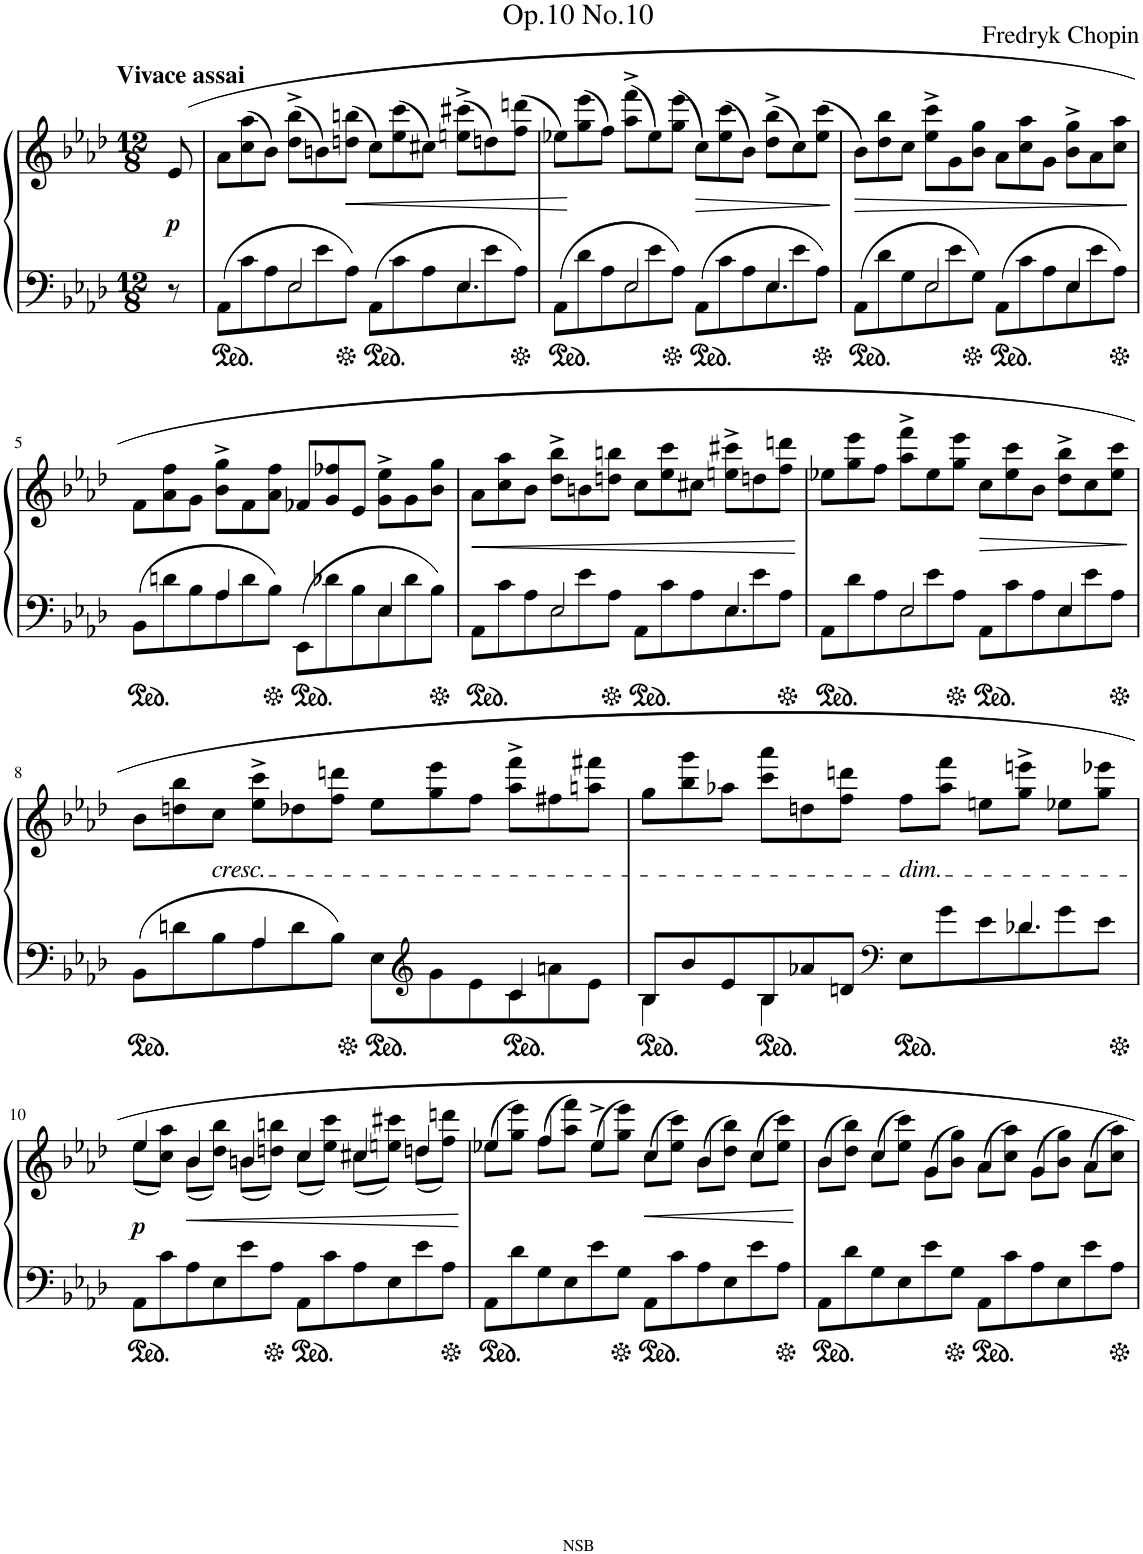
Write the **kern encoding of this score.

**kern	**kern	**dynam
*part1	*part1	*part1
*staff2	*staff1	*staff1/2
*I"피아노	*	*
*clefF4	*clefG2	*
*k[b-e-a-d-]	*k[b-e-a-d-]	*
*M12/8	*M12/8	*
=1	=1	=1
!	!LO:TX:a:B:t=Vivace assai	!
!	!	!LO:DY:b
8r	8e-~/	p
=2	=2	=2
*^	*	*
8AA-\L	4.ryy	8a-\L	.
8c\	.	(8cc\ 8aa-\	.
8A-\	.	8b-\J)	.
8E-\	2E-/	(8dd-\^ 8bb-\^L	.
8e-\	.	8bn\)	.
!	!	!	!LO:HP:b
8A-\J	.	(8ddn\ 8bbn\J	<
8AA-\L	.	8cc\L)	.
8c\	4ryy	(8ee-\ 8ccc\	.
8A-\	.	8cc#X\J)	.
8E-\	4.E-/	(8een\^ 8ccc#X\^L	.
8e-\	.	8ddn\)	.
8A-\J	.	(8ff\ 8dddn\J	.
=3	=3	=3	=3
8AA-\L	4.ryy	8ee-X\L)	.
8d-\	.	(8gg\ 8eee-\	[
8A-\	.	8ff\J)	.
8E-\	2E-/	(8aa-\^ 8fff\^L	.
8e-\	.	8ee-\)	.
8A-\J	.	(8gg\ 8eee-\J	.
!	!	!	!LO:HP:b
8AA-\L	.	8cc\L)	>
8c\	4ryy	(8ee-\ 8ccc\	.
8A-\	.	8b-\J)	.
8E-\	4.E-/	(8dd-\^ 8bb-\^L	.
8e-\	.	8cc\)	.
8A-\J	.	(8ee-\ 8ccc\J	.
*v	*v	*	*
.	.	]
=4	=4	=4
*^	*	*
!	!	!	!LO:HP:b
8AA-\L	4.ryy	8b-\L)	>
8d-\	.	8dd-\ 8bb-\	.
8G\	.	8cc\J	.
8E-\	2E-/	8ee-\^ 8ccc\^L	.
8e-\	.	8g\	.
8G\J	.	8b-\ 8gg\J	.
8AA-\L	.	8a-\L	.
8c\	4ryy	8cc\ 8aa-\	.
8A-\	.	8g\J	.
8E-\	4E-/	8b-\^ 8gg\^L	.
8e-\	.	8a-\	.
8A-\J	8ryy	8cc\ 8aa-\J	.
*v	*v	*	*
.	.	]
!!LO:LB:g=z
=5	=5	=5
*^	*	*
8BB-\L	4.ryy	8f\L	.
8dn\	.	8a-\ 8ff\	.
8B-\	.	8g\J	.
8A-\	4A-/	8b-\^ 8gg\^L	.
8d\	.	8f\	.
8B-\J	2ryy	8a-\ 8ff\J	.
8EE-\L	.	8f-X/L	.
8d-X\	.	8g/ 8ff-X/	.
8B-\	.	8e-/J	.
8E-\	4E-/	8g\^ 8ee-\^L	.
8d-\	.	8g\	.
8B-\J	8ryy	8b-\ 8gg\J	.
=6	=6	=6	=6
!	!	!	!LO:HP:b
8AA-\L	4.ryy	8a-\L	<
8c\	.	8cc\ 8aa-\	.
8A-\	.	8b-\J	.
8E-\	2E-/	8dd-\^ 8bb-\^L	.
8e-\	.	8bn\	.
8A-\J	.	8ddn\ 8bbn\J	.
8AA-\L	.	8cc\L	.
8c\	4ryy	8ee-\ 8ccc\	.
8A-\	.	8cc#X\J	.
8E-\	4.E-/	8een\^ 8ccc#X\^L	.
8e-\	.	8ddn\	.
8A-\J	.	8ff\ 8dddn\J	.
*v	*v	*	*
.	.	[
=7	=7	=7
*^	*	*
8AA-\L	4.ryy	8ee-X\L	.
8d-\	.	8gg\ 8eee-\	.
8A-\	.	8ff\J	.
8E-\	2E-/	8aa-\^ 8fff\^L	.
8e-\	.	8ee-\	.
8A-\J	.	8gg\ 8eee-\J	.
!	!	!	!LO:HP:b
8AA-\L	.	8cc\L	>
8c\	4ryy	8ee-\ 8ccc\	.
8A-\	.	8b-\J	.
8E-\	4E-/	8dd-\^ 8bb-\^L	.
8e-\	.	8cc\	.
8A-\J	8ryy	8ee-\ 8ccc\J	.
*v	*v	*	*
.	.	]
!!LO:LB:g=z
=8	=8	=8
*^	*	*
8BB-\L	4.ryy	8b-\L	.
8dn\	.	8ddn\ 8bb-\	.
!	!	!LO:TX:b:i:t=cresc.	!
8B-\	.	8cc\J	.
8A-\	4A-/	8ee-\^ 8ccc\^L	.
8d\	.	8dd-X\	.
8B-\J	2ryy	8ff\ 8dddn\J	.
8E-\L	.	8ee-\L	.
*clefG2	*	*	*
8g\	.	8gg\ 8eee-\	.
8e-\	.	8ff\J	.
8c\	4c/	8aa-\^ 8fff\^L	.
8an\	.	8ff#X\	.
8e-\J	8ryy	8aan\ 8fff#X\J	.
=9	=9	=9	=9
8B-/L	4B-\	8gg\L	.
8b-/	.	8bb-\ 8ggg\	.
8e-/	8ryy	8aa-X\J	.
8B-/	4B-\	8ccc\ 8aaa-\L	.
8a-X/	.	8ddn\	.
8dn/J	2ryy	8ff\ 8dddn\J	.
*clefF4	*	*	*
!	!	!LO:TX:b:i:t=dim.	!
8E-\L	.	8ff\L	.
8g\	.	8aa-\ 8fff\J	.
8e-\	.	8een\L	.
8d-X\	4.d-/	8gg\^ 8eeen\^J	.
8g\	.	8ee-X\L	.
8e-\J	.	8gg\ 8eee-X\J	.
*v	*v	*	*
!!LO:LB:g=z
=10	=10	=10
*	*^	*
!	!	!	!LO:DY:b
8AA-\L	4ee-/	(8ee-\L	p
8c\	.	8cc\ 8aa-\J)	.
!	!	!	!LO:HP:b
8A-\	4b-/	(8b-\L	<
8E-\	.	8dd-\ 8bb-\J)	.
8e-\	4bn/	(8b\L	.
8A-\J	.	8ddn\ 8bbn\J)	.
8AA-\L	4cc/	(8cc\L	.
8c\	.	8ee-\ 8ccc\J)	.
8A-\	4cc#X/	(8cc#\L	.
8E-\	.	8een\ 8ccc#X\J)	.
8e-\	4ddn/	(8dd\L	.
8A-\J	.	8ff\ 8dddn\J)	.
*	*v	*v	*
.	.	[
=11	=11	=11
*	*^	*
8AA-\L	(8ee-X\L	4ee-/	.
8d-\	8gg\ 8eee-\J)	.	.
8G\	(8ff\L	4ff/	.
8E-\	8aa-\ 8fff\J)	.	.
8e-\	(8ee-^>\L	4ee-/	.
8G\J	8gg\ 8eee-\J)	.	.
!	!	!	!LO:HP:b
8AA-\L	(8cc\L	4cc/	<
8c\	8ee-\ 8ccc\J)	.	.
8A-\	(8b-\L	4b-/	.
8E-\	8dd-\ 8bb-\J)	.	.
8e-\	(8cc\L	4cc/	.
8A-\J	8ee-\ 8ccc\J)	.	.
*	*v	*v	*
.	.	[
=12	=12	=12
*	*^	*
8AA-\L	(8b-\L	4b-/	.
8d-\	8dd-\ 8bb-\J)	.	.
8G\	(8cc\L	4cc/	.
8E-\	8ee-\ 8ccc\J)	.	.
8e-\	(8g\L	4g/	.
8G\J	8b-\ 8gg\J)	.	.
8AA-\L	(8a-\L	4a-/	.
8c\	8cc\ 8aa-\J)	.	.
8A-\	(8g\L	4g/	.
8E-\	8b-\ 8gg\J)	.	.
8e-\	(8a-\L	4a-/	.
8A-\J	8cc\ 8aa-\J)	.	.
*	*v	*v	*
=	=	=
*-	*-	*-
